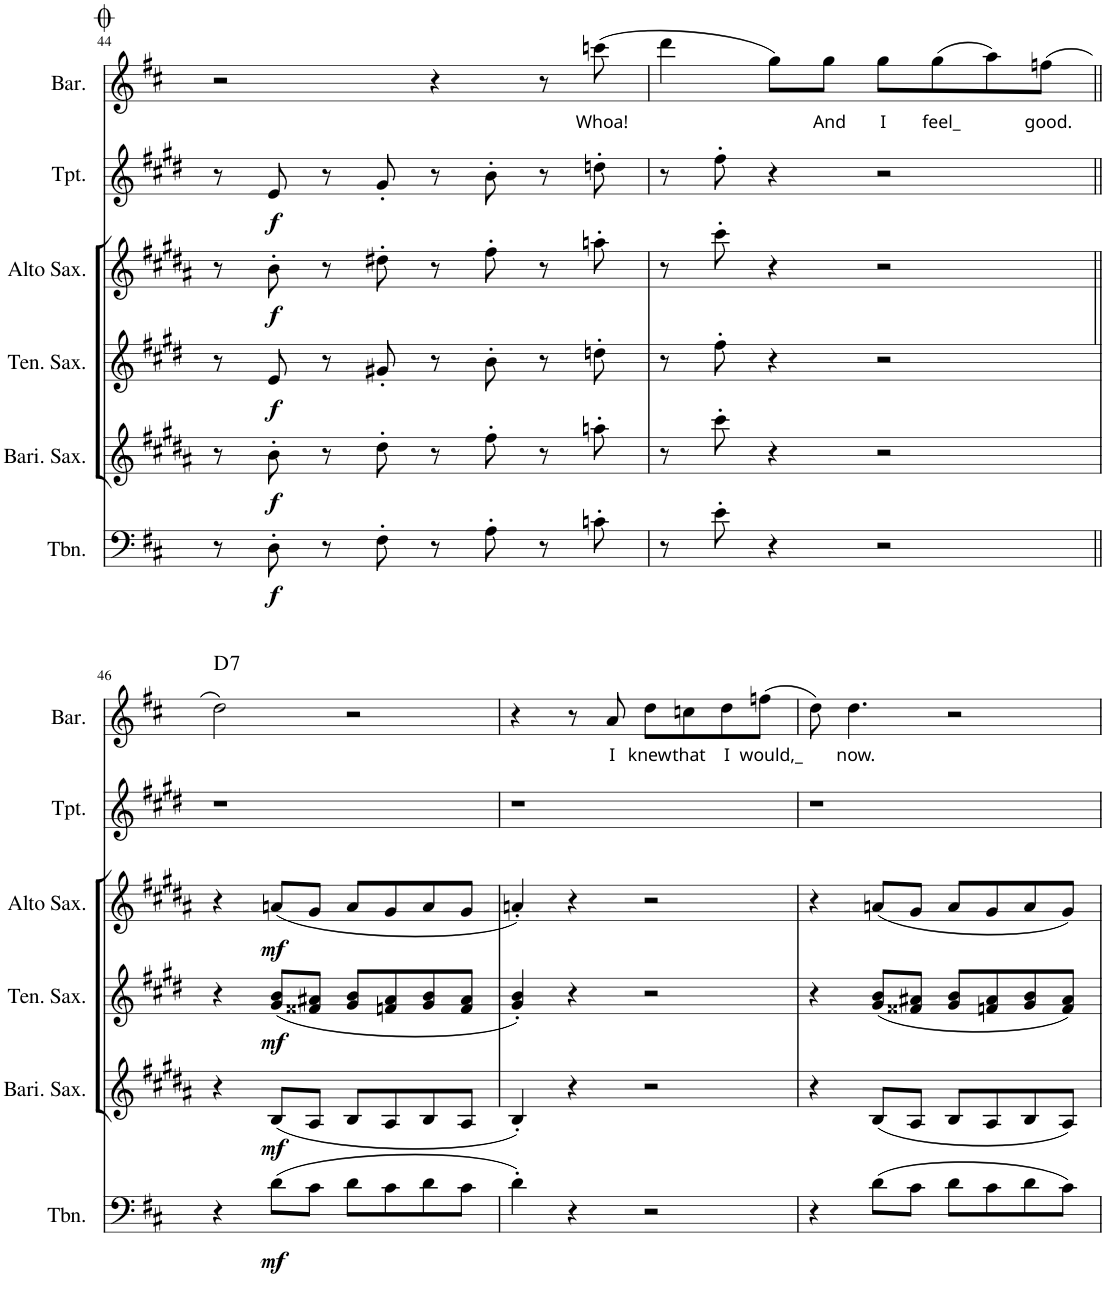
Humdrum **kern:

**kern	**dynam	**kern	**dynam	**kern	**dynam	**kern	**dynam	**kern	**dynam	**kern	**text	**harte
*part6	*part6	*part5	*part5	*part4	*part4	*part3	*part3	*part2	*part2	*part1	*part1	*part1
*staff6	*staff6	*staff5	*staff5	*staff4	*staff4	*staff3	*staff3	*staff2	*staff2	*staff1	*staff1	*
*I"Trombone	*	*I"Baritone Saxophone	*	*I"Tenor Saxophone	*	*I"Alto Saxophone	*	*I"Trumpet in Bb	*	*I"Baritone	*	*
*I'Tbn.	*	*I'Bari. Sax.	*	*I'Ten. Sax.	*	*I'Alto Sax.	*	*I'Tpt.	*	*I'Bar.	*	*
!!LO:PB:g=z
*clefF4	*	*clefG2	*	*clefG2	*	*clefG2	*	*clefG2	*	*clefG2	*	*
*	*	*Trd12c21	*	*Trd8c14	*	*Trd5c9	*	*Trd1c2	*	*	*	*
*k[f#c#]	*	*k[f#c#g#d#a#]	*	*k[f#c#g#d#]	*	*k[f#c#g#d#a#]	*	*k[f#c#g#d#]	*	*k[f#c#]	*	*
*D:	*	*B:	*	*E:	*	*B:	*	*E:	*	*D:	*	*
*M4/4	*	*M4/4	*	*M4/4	*	*M4/4	*	*M4/4	*	*M4/4	*	*
=44	=44	=44	=44	=44	=44	=44	=44	=44	=44	=44	=44	=44
8r	.	8r	.	8r	.	8r	.	8r	.	2r	.	.
!	!LO:DY:b	!	!LO:DY:b	!	!LO:DY:b	!	!LO:DY:b	!	!LO:DY:b	!	!	!
8D'\	f	8b'\	f	8e/	f	8b'\	f	8e/	f	.	.	.
8r	.	8r	.	8r	.	8r	.	8r	.	.	.	.
8F#'\	.	8dd#'\	.	8g#X'/	.	8dd#X'\	.	8g#'/	.	.	.	.
8r	.	8r	.	8r	.	8r	.	8r	.	4r	.	.
8A'\	.	8ff#'\	.	8b'\	.	8ff#'\	.	8b'\	.	.	.	.
8r	.	8r	.	8r	.	8r	.	8r	.	8r	.	.
!	!	!	!	!	!	!	!	!	!	!	!LO:LY:b	!
8cn'\	.	8aan'\	.	8ddn'\	.	8aan'\	.	8ddn'\	.	(8cccn\	Whoa!	.
=45	=45	=45	=45	=45	=45	=45	=45	=45	=45	=45	=45	=45
8r	.	8r	.	8r	.	8r	.	8r	.	4ddd\	.	.
8e'\	.	8ccc#'\	.	8ff#'\	.	8ccc#'\	.	8ff#'\	.	.	.	.
4r	.	4r	.	4r	.	4r	.	4r	.	8gg\L)	.	.
!	!	!	!	!	!	!	!	!	!	!	!LO:LY:b	!
.	.	.	.	.	.	.	.	.	.	8gg\J	And	.
!	!	!	!	!	!	!	!	!	!	!	!LO:LY:b	!
2r	.	2r	.	2r	.	2r	.	2r	.	8gg\L	I	.
!	!	!	!	!	!	!	!	!	!	!	!LO:LY:b	!
.	.	.	.	.	.	.	.	.	.	(8gg\	feel_	.
.	.	.	.	.	.	.	.	.	.	8aa\)	.	.
!	!	!	!	!	!	!	!	!	!	!	!LO:LY:b	!
.	.	.	.	.	.	.	.	.	.	(8ffn\J	good.	.
!!LO:LB:g=z
=46||	=46||	=46||	=46||	=46||	=46||	=46||	=46||	=46||	=46||	=46||	=46||	=46||
!	!	!	!	!	!	!	!	!	!	!	!	!LO:H:kt=7
4r	.	4r	.	4r	.	4r	.	1r	.	2dd\)	.	D:7
!	!LO:DY:b	!	!LO:DY:b	!	!LO:DY:b	!	!LO:DY:b	!	!	!	!	!
(8d\L	mf	(8B/L	mf	(8g#/ 8b/L	mf	(8an/L	mf	.	.	.	.	.
8c#\J	.	8A#/J	.	8f##X/ 8a#X/J	.	8g#/J	.	.	.	.	.	.
8d\L	.	8B/L	.	8g#/ 8b/L	.	8a/L	.	.	.	2r	.	.
8c#\	.	8A#/	.	8fn/ 8a#/	.	8g#/	.	.	.	.	.	.
8d\	.	8B/	.	8g#/ 8b/	.	8a/	.	.	.	.	.	.
8c#\J	.	8A#/J	.	8f/ 8a#/J	.	8g#/J	.	.	.	.	.	.
=47	=47	=47	=47	=47	=47	=47	=47	=47	=47	=47	=47	=47
4d'\)	.	4B'/)	.	4g#/' 4b/')	.	4an'/)	.	1r	.	4r	.	.
4r	.	4r	.	4r	.	4r	.	.	.	8r	.	.
!	!	!	!	!	!	!	!	!	!	!	!LO:LY:b	!
.	.	.	.	.	.	.	.	.	.	8a/	I	.
!	!	!	!	!	!	!	!	!	!	!	!LO:LY:b	!
2r	.	2r	.	2r	.	2r	.	.	.	8dd\L	knew	.
!	!	!	!	!	!	!	!	!	!	!	!LO:LY:b	!
.	.	.	.	.	.	.	.	.	.	8ccn\	that	.
!	!	!	!	!	!	!	!	!	!	!	!LO:LY:b	!
.	.	.	.	.	.	.	.	.	.	8dd\	I	.
!	!	!	!	!	!	!	!	!	!	!	!LO:LY:b	!
.	.	.	.	.	.	.	.	.	.	(8ffn\J	would,_	.
=48	=48	=48	=48	=48	=48	=48	=48	=48	=48	=48	=48	=48
4r	.	4r	.	4r	.	4r	.	1r	.	8dd\)	.	.
!	!	!	!	!	!	!	!	!	!	!	!LO:LY:b	!
.	.	.	.	.	.	.	.	.	.	4.dd\	now.	.
(8d\L	.	(8B/L	.	(8g#/ 8b/L	.	(8an/L	.	.	.	.	.	.
8c#\J	.	8A#/J	.	8f##X/ 8a#X/J	.	8g#/J	.	.	.	.	.	.
8d\L	.	8B/L	.	8g#/ 8b/L	.	8a/L	.	.	.	2r	.	.
8c#\	.	8A#/	.	8fn/ 8a#/	.	8g#/	.	.	.	.	.	.
8d\	.	8B/	.	8g#/ 8b/	.	8a/	.	.	.	.	.	.
8c#\J)	.	8A#/J)	.	8f/ 8a#/J)	.	8g#/J)	.	.	.	.	.	.
=	=	=	=	=	=	=	=	=	=	=	=	=
*-	*-	*-	*-	*-	*-	*-	*-	*-	*-	*-	*-	*-
